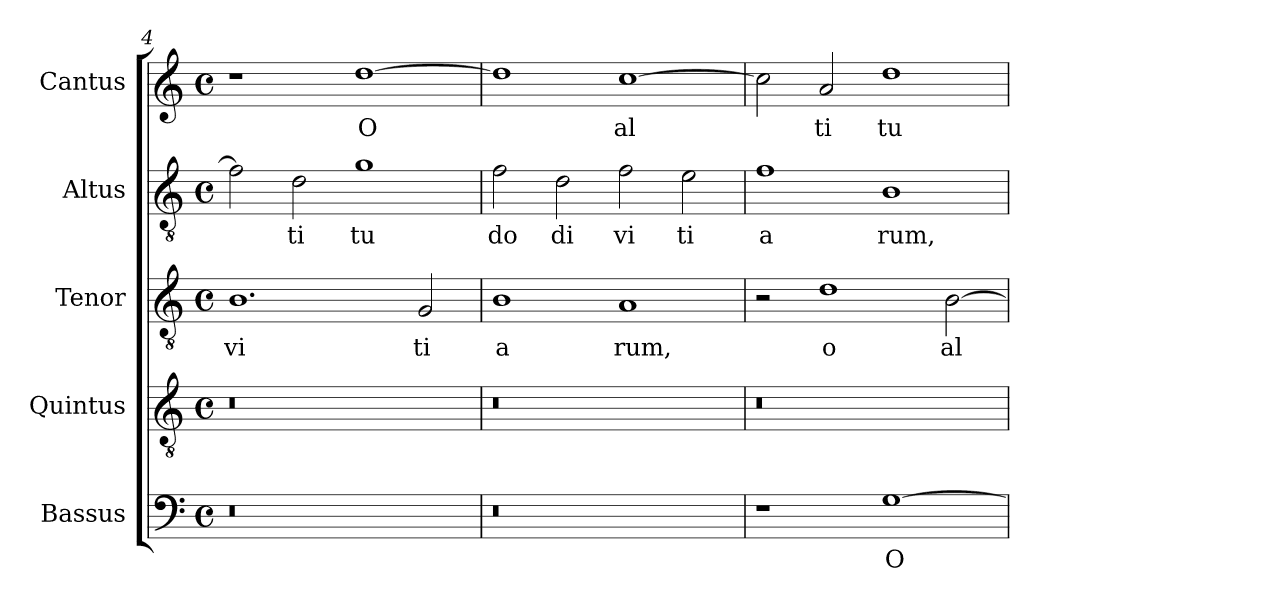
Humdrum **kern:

**kern	**text	**kern	**kern	**text	**kern	**text	**kern	**text
*part5	*part5	*part4	*part3	*part3	*part2	*part2	*part1	*part1
*staff5	*staff5	*staff4	*staff3	*staff3	*staff2	*staff2	*staff1	*staff1
*I"Bassus	*	*I"Quintus	*I"Tenor	*	*I"Altus	*	*I"Cantus	*
*clefF4	*	*clefGv2	*clefGv2	*	*clefGv2	*	*clefG2	*
*M4/4	*	*M4/4	*M4/4	*	*M4/4	*	*M4/4	*
*met(c)	*	*met(c)	*met(c)	*	*met(c)	*	*met(c)	*
=4	=4	=4	=4	=4	=4	=4	=4	=4
!	!	!	!	!LO:LY:b:cj	!	!	!	!
0r	.	0r	1.B	vi	2f\]	.	1r	.
!	!	!	!	!	!	!LO:LY:b:cj	!	!
.	.	.	.	.	2d\	ti	.	.
!	!	!	!	!	!	!LO:LY:b:cj	!	!LO:LY:b:cj
.	.	.	.	.	1g	tu	[>1dd	O
!	!	!	!	!LO:LY:b:cj	!	!	!	!
.	.	.	2G/	ti	.	.	.	.
=5	=5	=5	=5	=5	=5	=5	=5	=5
!	!	!	!	!LO:LY:b:cj	!	!LO:LY:b:cj	!	!
0r	.	0r	1B	a	2f\	do	1dd]	.
!	!	!	!	!	!	!LO:LY:b:cj	!	!
.	.	.	.	.	2d\	di	.	.
!	!	!	!	!LO:LY:b:cj	!	!LO:LY:b:cj	!	!LO:LY:b:cj
.	.	.	1A	rum,	2f\	vi	[>1cc	al
!	!	!	!	!	!	!LO:LY:b:cj	!	!
.	.	.	.	.	2e\	ti	.	.
=6	=6	=6	=6	=6	=6	=6	=6	=6
!	!	!	!	!	!	!LO:LY:b:cj	!	!
1r	.	0r	2r	.	1f	a	2cc\]	.
!	!	!	!	!LO:LY:b:cj	!	!	!	!LO:LY:b:cj
.	.	.	1d	o	.	.	2a/	ti
!	!LO:LY:b:cj	!	!	!	!	!LO:LY:b:cj	!	!LO:LY:b:cj
[>1G	O	.	.	.	1B	rum,	1dd	tu
!	!	!	!	!LO:LY:b:cj	!	!	!	!
.	.	.	[>2B\	al	.	.	.	.
=	=	=	=	=	=	=	=	=
*-	*-	*-	*-	*-	*-	*-	*-	*-
